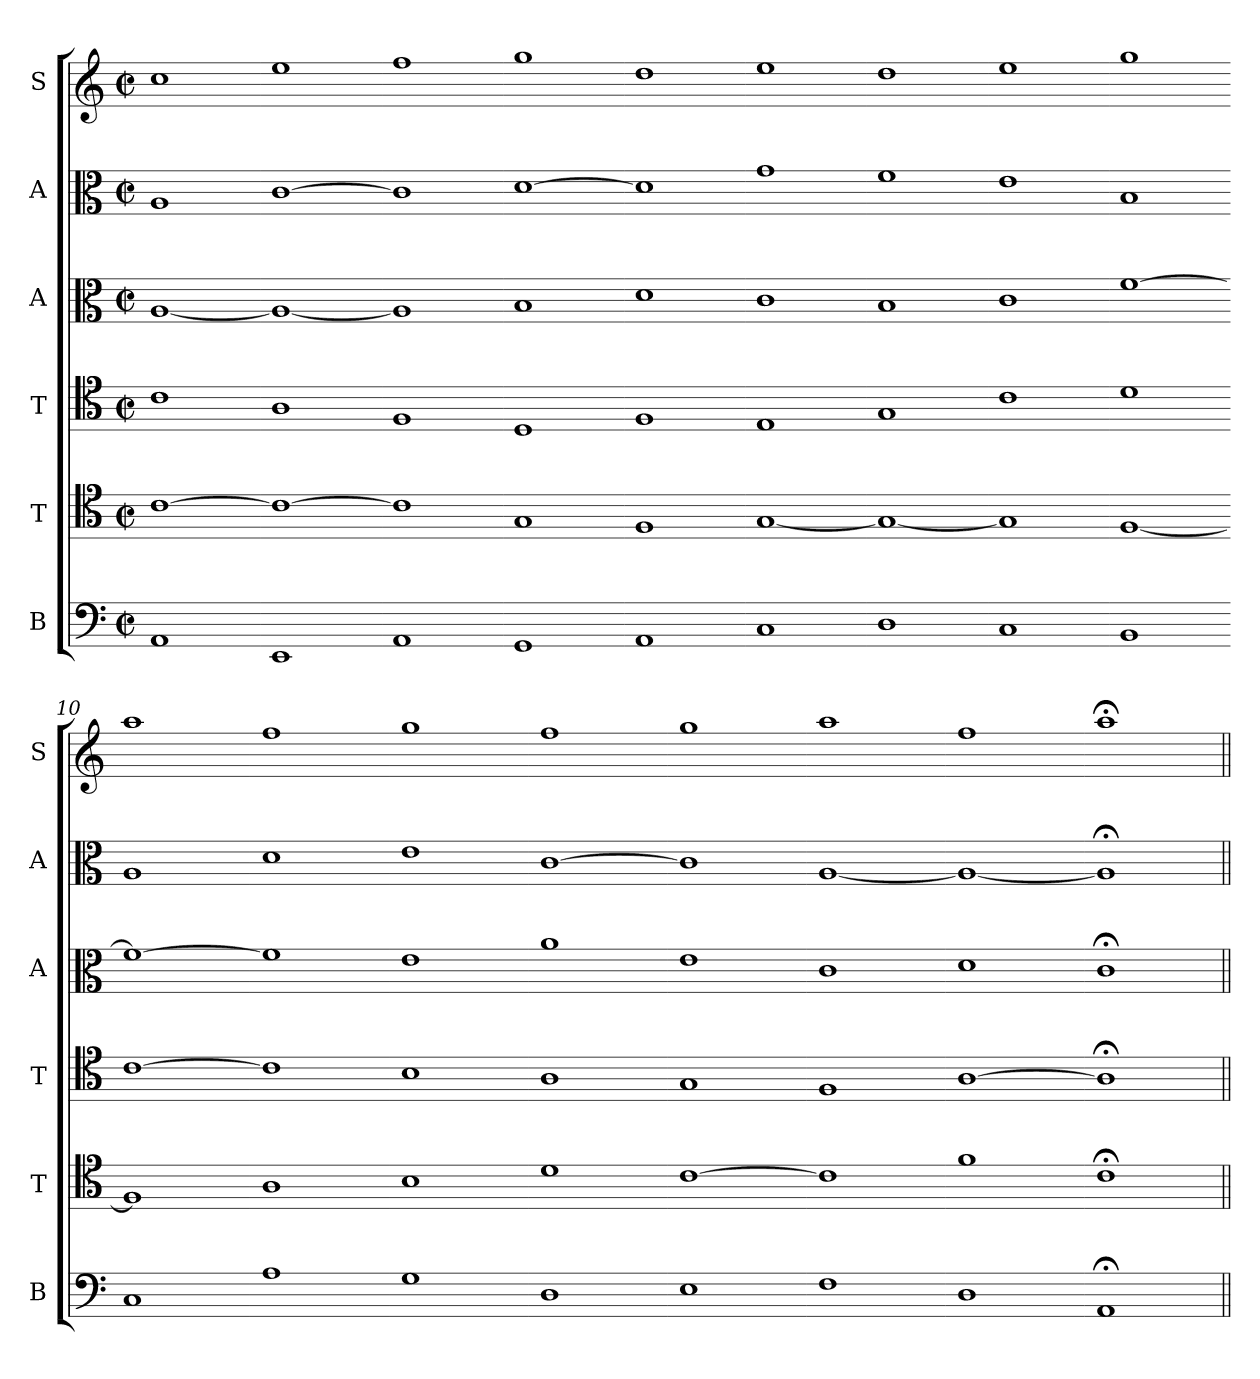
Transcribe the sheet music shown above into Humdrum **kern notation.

**kern	**kern	**kern	**kern	**kern	**kern
*part6	*part5	*part4	*part3	*part2	*part1
*staff6	*staff5	*staff4	*staff3	*staff2	*staff1
*I"B	*I"T	*I"T	*I"A	*I"A	*I"S
*I'B	*I'T	*I'T	*I'A	*I'A	*I'S
*clefF4	*clefC4	*clefC4	*clefC3	*clefC3	*clefG2
*k[]	*k[]	*k[]	*k[]	*k[]	*k[]
*M2/2	*M2/2	*M2/2	*M2/2	*M2/2	*M2/2
*met(c|)	*met(c|)	*met(c|)	*met(c|)	*met(c|)	*met(c|)
*MM208	*MM208	*MM208	*MM208	*MM208	*MM208
=1	=1	=1	=1	=1	=1
1AA	[1c	1c	[1A	1A	1cc
=2-	=2-	=2-	=2-	=2-	=2-
1EE	1c_	1A	1A_	[1c	1ee
=3-	=3-	=3-	=3-	=3-	=3-
1AA	1c]	1F	1A]	1c]	1ff
=4-	=4-	=4-	=4-	=4-	=4-
1GG	1G	1D	1B	[1d	1gg
=5-	=5-	=5-	=5-	=5-	=5-
1AA	1F	1F	1d	1d]	1dd
=6-	=6-	=6-	=6-	=6-	=6-
1C	[1G	1E	1c	1g	1ee
=7-	=7-	=7-	=7-	=7-	=7-
1D	1G_	1G	1B	1f	1dd
=8-	=8-	=8-	=8-	=8-	=8-
1C	1G]	1c	1c	1e	1ee
=9-	=9-	=9-	=9-	=9-	=9-
1BB	[1F	1d	[1f	1B	1gg
=10-	=10-	=10-	=10-	=10-	=10-
1C	1F]	[1c	1f_	1A	1aa
=11-	=11-	=11-	=11-	=11-	=11-
1A	1A	1c]	1f]	1d	1ff
=12-	=12-	=12-	=12-	=12-	=12-
1G	1B	1B	1e	1e	1gg
=13-	=13-	=13-	=13-	=13-	=13-
1D	1d	1A	1a	[1c	1ff
=14-	=14-	=14-	=14-	=14-	=14-
1E	[1c	1G	1e	1c]	1gg
=15-	=15-	=15-	=15-	=15-	=15-
1F	1c]	1F	1c	[1A	1aa
=16-	=16-	=16-	=16-	=16-	=16-
1D	1f	[1A	1d	1A_	1ff
=17-	=17-	=17-	=17-	=17-	=17-
1AA;<	1c;<	1A;<]	1c;<	1A;]	1aa;<
=||	=||	=||	=||	=||	=||
*-	*-	*-	*-	*-	*-
